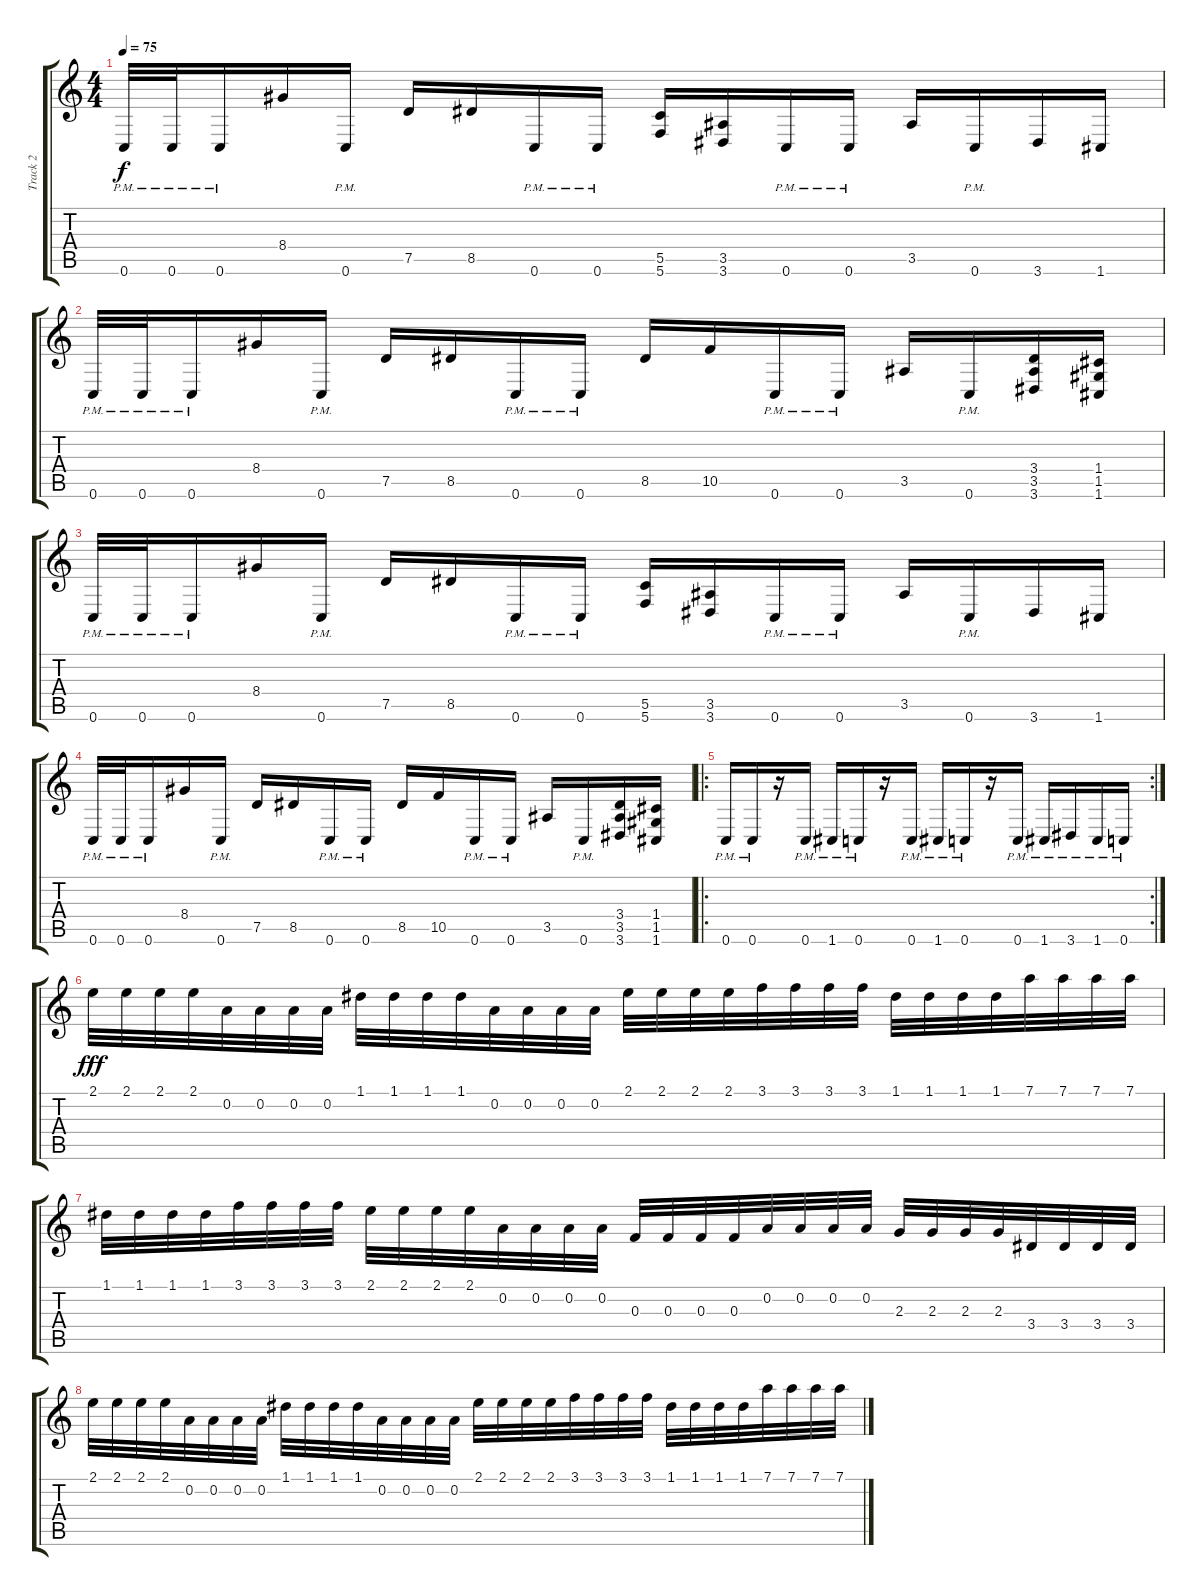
\track ("Track 2" "Track 2") {instrument distortionguitar}
\staff {score tabs}
\tuning (D4 A3 F3 C3 G2 C2) {hide}
\ts (4 4)
\tempo 75
\clef g2
\ks c
0.6{pm}.32{dy f} 0.6{pm}.32 0.6{pm}.16 8.4.16 0.6{pm}.16 7.5.16 8.5.16 0.6{pm}.16 0.6{pm}.16 (5.5 5.6).16 (3.5 3.6).16 0.6{pm}.16 0.6{pm}.16 3.5.16 0.6{pm}.16 3.6.16 1.6.16 |
0.6{pm}.32 0.6{pm}.32 0.6{pm}.16 8.4.16 0.6{pm}.16 7.5.16 8.5.16 0.6{pm}.16 0.6{pm}.16 8.5.16 10.5.16 0.6{pm}.16 0.6{pm}.16 3.5.16 0.6{pm}.16 (3.4 3.5 3.6).16 (1.4 1.5 1.6).16 |
0.6{pm}.32 0.6{pm}.32 0.6{pm}.16 8.4.16 0.6{pm}.16 7.5.16 8.5.16 0.6{pm}.16 0.6{pm}.16 (5.5 5.6).16 (3.5 3.6).16 0.6{pm}.16 0.6{pm}.16 3.5.16 0.6{pm}.16 3.6.16 1.6.16 |
0.6{pm}.32 0.6{pm}.32 0.6{pm}.16 8.4.16 0.6{pm}.16 7.5.16 8.5.16 0.6{pm}.16 0.6{pm}.16 8.5.16 10.5.16 0.6{pm}.16 0.6{pm}.16 3.5.16 0.6{pm}.16 (3.4 3.5 3.6).16 (1.4 1.5 1.6).16 |
\ro
\rc 2
0.6{pm}.16 0.6{pm}.16 r.16 0.6{pm}.16 1.6{pm}.16 0.6{pm}.16 r.16 0.6{pm}.16 1.6{pm}.16 0.6{pm}.16 r.16 0.6{pm}.16 1.6{pm}.16 3.6{pm}.16 1.6{pm}.16 0.6{pm}.16 |
2.1.32{dy fff} 2.1.32 2.1.32 2.1.32 0.2.32 0.2.32 0.2.32 0.2.32 1.1.32 1.1.32 1.1.32 1.1.32 0.2.32 0.2.32 0.2.32 0.2.32 2.1.32 2.1.32 2.1.32 2.1.32 3.1.32 3.1.32 3.1.32 3.1.32 1.1.32 1.1.32 1.1.32 1.1.32 7.1.32 7.1.32 7.1.32 7.1.32 |
1.1.32 1.1.32 1.1.32 1.1.32 3.1.32 3.1.32 3.1.32 3.1.32 2.1.32 2.1.32 2.1.32 2.1.32 0.2.32 0.2.32 0.2.32 0.2.32 0.3.32 0.3.32 0.3.32 0.3.32 0.2.32 0.2.32 0.2.32 0.2.32 2.3.32 2.3.32 2.3.32 2.3.32 3.4.32 3.4.32 3.4.32 3.4.32 |
2.1.32 2.1.32 2.1.32 2.1.32 0.2.32 0.2.32 0.2.32 0.2.32 1.1.32 1.1.32 1.1.32 1.1.32 0.2.32 0.2.32 0.2.32 0.2.32 2.1.32 2.1.32 2.1.32 2.1.32 3.1.32 3.1.32 3.1.32 3.1.32 1.1.32 1.1.32 1.1.32 1.1.32 7.1.32 7.1.32 7.1.32 7.1.32
